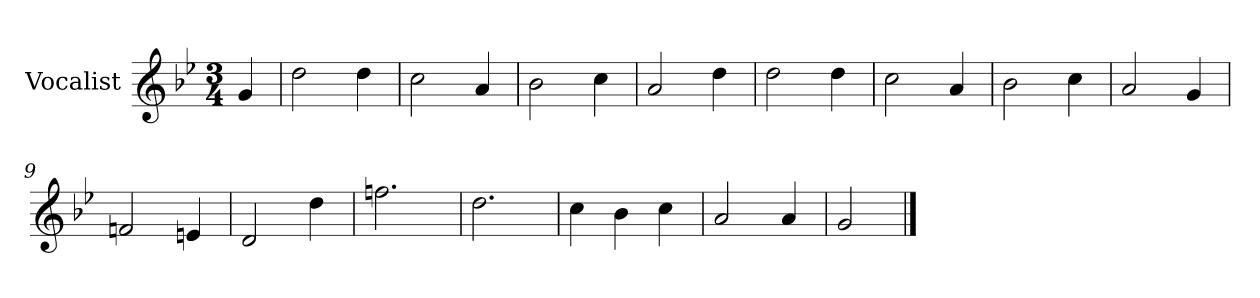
**kern
*part1
*staff1
*I"Vocalist
*k[b-e-]
*g:
*M3/4
=
4g
=1
2dd
4dd
=2
2cc
4a
=3
2b-
4cc
=4
2a
4dd
=5
2dd
4dd
=6
2cc
4a
=7
2b-
4cc
=8
2a
4g
=9
2fn
4en
=10
2d
4dd
=11
2.ffn
=12
2.dd
=13
4cc
4b-
4cc
=14
2a
4a
=15
2g
==
*-
